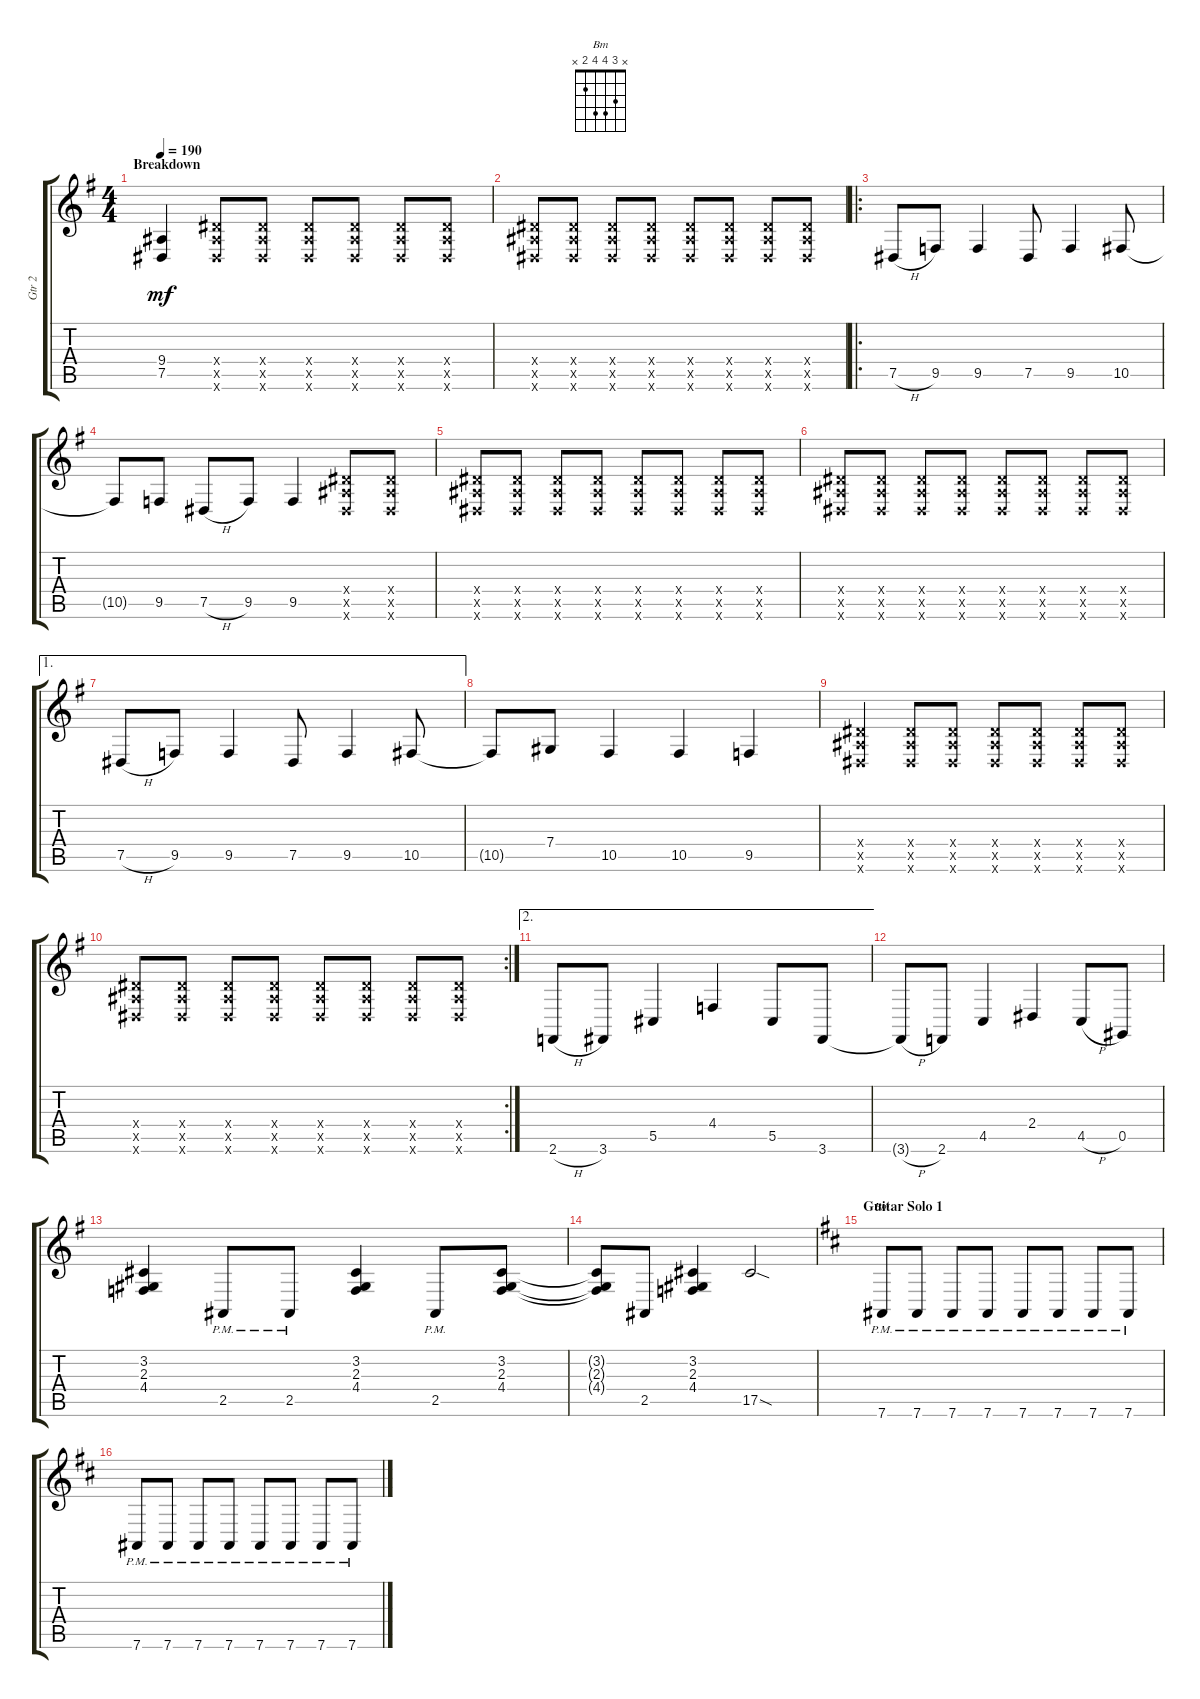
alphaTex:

\track ("Gtr 2" "Gtr 2") {instrument acousticgrandpiano}
\staff {score tabs}
\tuning (Eb4 Bb3 Gb3 Db3 Ab2 Eb2) {hide}
\chord ("Bm" x 3 4 4 2 x)
\ts (4 4)
\section ("" "Breakdown")
\tempo 190
\clef g2
\ks g
(9.4 7.5).4{dy mf} (14.4{x} 14.5{x} 12.6{x}).8 (14.4{x} 14.5{x} 12.6{x}).8 (14.4{x} 14.5{x} 12.6{x}).8 (14.4{x} 14.5{x} 12.6{x}).8 (14.4{x} 14.5{x} 12.6{x}).8 (14.4{x} 14.5{x} 12.6{x}).8 |
(14.4{x} 14.5{x} 12.6{x}).8 (14.4{x} 14.5{x} 12.6{x}).8 (14.4{x} 14.5{x} 12.6{x}).8 (14.4{x} 14.5{x} 12.6{x}).8 (14.4{x} 14.5{x} 12.6{x}).8 (14.4{x} 14.5{x} 12.6{x}).8 (14.4{x} 14.5{x} 12.6{x}).8 (14.4{x} 14.5{x} 12.6{x}).8 |
\ro
7.5{h}.8 9.5.8 9.5.4 7.5.8 9.5.4 10.5.8 |
10.5{t}.8 9.5.8 7.5{h}.8 9.5.8 9.5.4 (14.4{x} 14.5{x} 12.6{x}).8 (14.4{x} 14.5{x} 12.6{x}).8 |
(14.4{x} 14.5{x} 12.6{x}).8 (14.4{x} 14.5{x} 12.6{x}).8 (14.4{x} 14.5{x} 12.6{x}).8 (14.4{x} 14.5{x} 12.6{x}).8 (14.4{x} 14.5{x} 12.6{x}).8 (14.4{x} 14.5{x} 12.6{x}).8 (14.4{x} 14.5{x} 12.6{x}).8 (14.4{x} 14.5{x} 12.6{x}).8 |
(14.4{x} 14.5{x} 12.6{x}).8 (14.4{x} 14.5{x} 12.6{x}).8 (14.4{x} 14.5{x} 12.6{x}).8 (14.4{x} 14.5{x} 12.6{x}).8 (14.4{x} 14.5{x} 12.6{x}).8 (14.4{x} 14.5{x} 12.6{x}).8 (14.4{x} 14.5{x} 12.6{x}).8 (14.4{x} 14.5{x} 12.6{x}).8 |
\ae 1
7.5{h}.8 9.5.8 9.5.4 7.5.8 9.5.4 10.5.8 |
10.5{t}.8 7.4.8 10.5.4 10.5.4 9.5.4 |
(14.4{x} 14.5{x} 12.6{x}).4 (14.4{x} 14.5{x} 12.6{x}).8 (14.4{x} 14.5{x} 12.6{x}).8 (14.4{x} 14.5{x} 12.6{x}).8 (14.4{x} 14.5{x} 12.6{x}).8 (14.4{x} 14.5{x} 12.6{x}).8 (14.4{x} 14.5{x} 12.6{x}).8 |
\rc 2
(14.4{x} 14.5{x} 12.6{x}).8 (14.4{x} 14.5{x} 12.6{x}).8 (14.4{x} 14.5{x} 12.6{x}).8 (14.4{x} 14.5{x} 12.6{x}).8 (14.4{x} 14.5{x} 12.6{x}).8 (14.4{x} 14.5{x} 12.6{x}).8 (14.4{x} 14.5{x} 12.6{x}).8 (14.4{x} 14.5{x} 12.6{x}).8 |
\ae 2
2.6{h}.8 3.6.8 5.5.4 4.4.4 5.5.8 3.6.8 |
3.6{h t}.8 2.6.8 4.5.4 2.4.4 4.5{h}.8 0.5.8 |
(3.2 2.3 4.4).4 2.5{pm}.8 2.5{pm}.8 (3.2 2.3 4.4).4 2.5{pm}.8 (3.2 2.3 4.4).8 |
(3.2{t} 2.3{t} 4.4{t}).8 2.5.8 (3.2 2.3 4.4).4 17.5{sod}.2 |
\section ("" "Guitar Solo 1")
\ks d
7.6{pm}.8{ch "Bm"} 7.6{pm}.8 7.6{pm}.8 7.6{pm}.8 7.6{pm}.8 7.6{pm}.8 7.6{pm}.8 7.6{pm}.8 |
7.6{pm}.8 7.6{pm}.8 7.6{pm}.8 7.6{pm}.8 7.6{pm}.8 7.6{pm}.8 7.6{pm}.8 7.6{pm}.8
